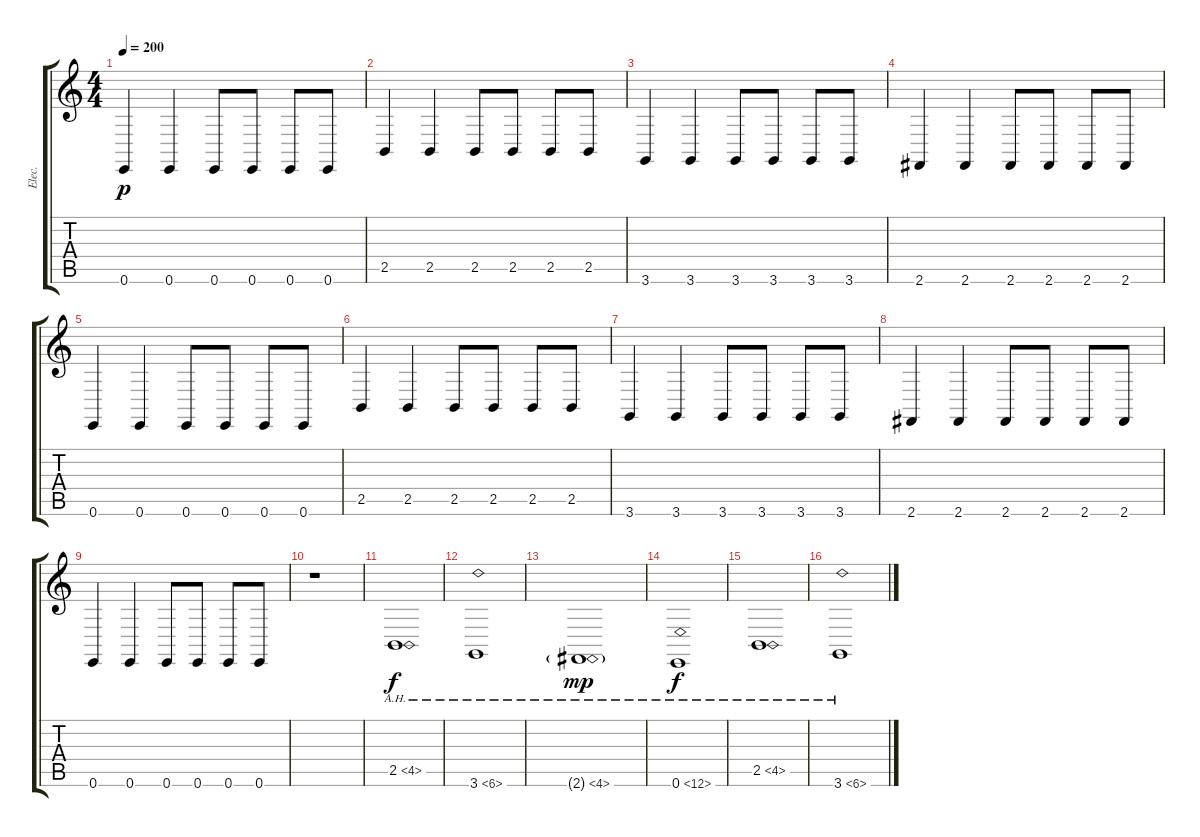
\track ("Elec." "Elec.") {instrument pad4choir}
\staff {score tabs}
\tuning (E4 B3 G3 D3 A2 E2) {hide}
\ts (4 4)
\tempo 200
\clef g2
\ks c
0.6.4{dy p} 0.6.4 0.6.8 0.6.8 0.6.8 0.6.8 |
2.5.4 2.5.4 2.5.8 2.5.8 2.5.8 2.5.8 |
3.6.4 3.6.4 3.6.8 3.6.8 3.6.8 3.6.8 |
2.6.4 2.6.4 2.6.8 2.6.8 2.6.8 2.6.8 |
0.6.4 0.6.4 0.6.8 0.6.8 0.6.8 0.6.8 |
2.5.4 2.5.4 2.5.8 2.5.8 2.5.8 2.5.8 |
3.6.4 3.6.4 3.6.8 3.6.8 3.6.8 3.6.8 |
2.6.4 2.6.4 2.6.8 2.6.8 2.6.8 2.6.8 |
0.6.4 0.6.4 0.6.8 0.6.8 0.6.8 0.6.8 |
r.1 |
2.5{ah 2}.1{dy f} |
3.6{ah 3}.1 |
2.6{ah 2 g}.1{dy mp} |
0.6{ah 12}.1{dy f} |
2.5{ah 2}.1 |
3.6{ah 3}.1
